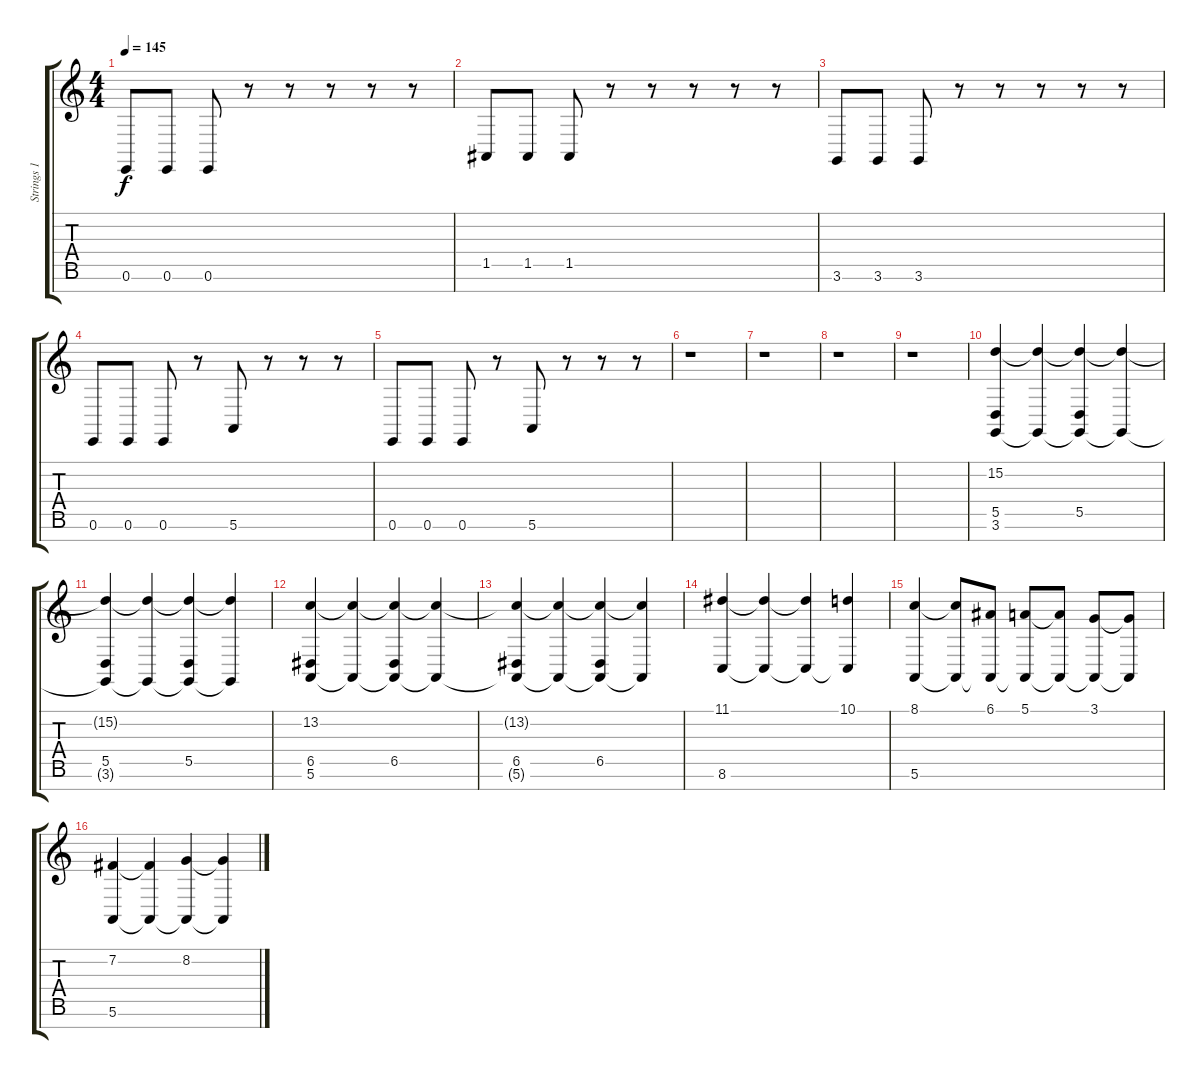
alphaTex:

\track ("Strings 1" "Strings 1") {instrument stringensemble1}
\staff {score tabs}
\tuning (E4 B3 G3 D3 A2 E2 B1) {hide}
\ts (4 4)
\tempo 145
\clef g2
\ks c
0.6.8{dy f} 0.6.8 0.6.8 r.8 r.8 r.8 r.8 r.8 |
1.5.8 1.5.8 1.5.8 r.8 r.8 r.8 r.8 r.8 |
3.6.8 3.6.8 3.6.8 r.8 r.8 r.8 r.8 r.8 |
0.6.8 0.6.8 0.6.8 r.8 5.6.8 r.8 r.8 r.8 |
0.6.8 0.6.8 0.6.8 r.8 5.6.8 r.8 r.8 r.8 |
r.1 |
r.1 |
r.1 |
r.1 |
(15.2 5.5 3.6).4 (15.2{t} 3.6{t}).4 (15.2{t} 5.5 3.6{t}).4 (15.2{t} 3.6{t}).4 |
(15.2{t} 5.5 3.6{t}).4 (15.2{t} 3.6{t}).4 (15.2{t} 5.5 3.6{t}).4 (15.2{t} 3.6{t}).4 |
(13.2 6.5 5.6).4 (13.2{t} 5.6{t}).4 (13.2{t} 6.5 5.6{t}).4 (13.2{t} 5.6{t}).4 |
(13.2{t} 6.5 5.6{t}).4 (13.2{t} 5.6{t}).4 (13.2{t} 6.5 5.6{t}).4 (13.2{t} 5.6{t}).4 |
(11.1 8.6).4 (11.1{t} 8.6{t}).4 (11.1{t} 8.6{t}).4 (10.1 8.6{t}).4 |
(8.1 5.6).4 (8.1{t} 5.6{t}).8 (6.1 5.6{t}).8 (5.1 5.6{t}).8 (5.1{t} 5.6{t}).8 (3.1 5.6{t}).8 (3.1{t} 5.6{t}).8 |
(7.2 5.6).4 (7.2{t} 5.6{t}).4 (8.2 5.6{t}).4 (8.2{t} 5.6{t}).4
